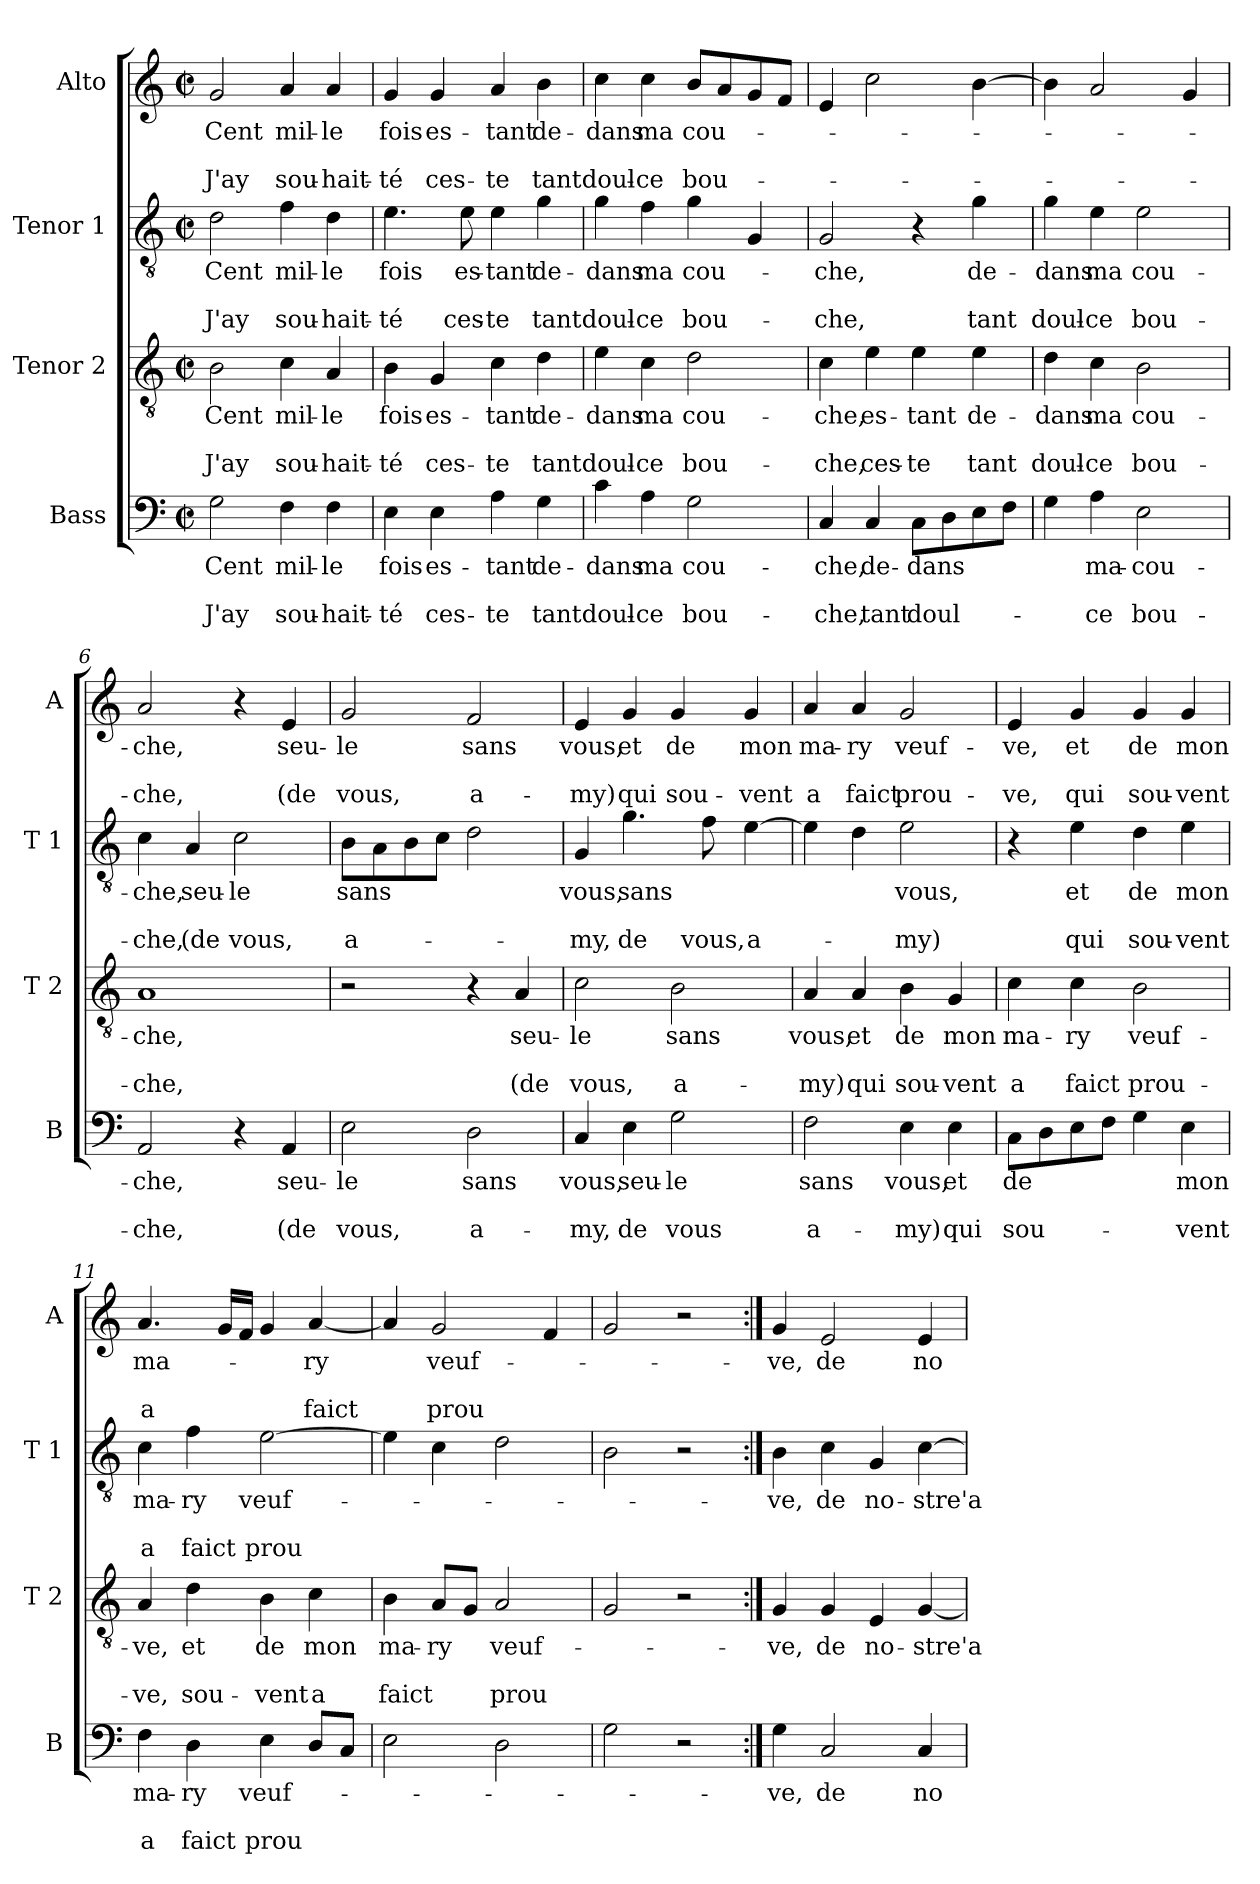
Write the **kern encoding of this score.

**kern	**text	**text	**text	**kern	**text	**text	**text	**kern	**text	**text	**text	**kern	**text	**text	**text
*part4	*part4	*part4	*part4	*part3	*part3	*part3	*part3	*part2	*part2	*part2	*part2	*part1	*part1	*part1	*part1
*staff4	*staff4	*staff4	*staff4	*staff3	*staff3	*staff3	*staff3	*staff2	*staff2	*staff2	*staff2	*staff1	*staff1	*staff1	*staff1
*I"Bass	*	*	*	*I"Tenor 2	*	*	*	*I"Tenor 1	*	*	*	*I"Alto	*	*	*
*I'B	*	*	*	*I'T 2	*	*	*	*I'T 1	*	*	*	*I'A	*	*	*
*clefF4	*	*	*	*clefGv2	*	*	*	*clefGv2	*	*	*	*clefG2	*	*	*
*k[]	*	*	*	*k[]	*	*	*	*k[]	*	*	*	*k[]	*	*	*
*C:	*	*	*	*C:	*	*	*	*C:	*	*	*	*C:	*	*	*
*M2/2	*	*	*	*M2/2	*	*	*	*M2/2	*	*	*	*M2/2	*	*	*
*met(c|)	*	*	*	*met(c|)	*	*	*	*met(c|)	*	*	*	*met(c|)	*	*	*
=1	=1	=1	=1	=1	=1	=1	=1	=1	=1	=1	=1	=1	=1	=1	=1
!	!LO:LY:b	!	!LO:LY:b	!	!LO:LY:b	!	!LO:LY:b	!	!LO:LY:b	!	!LO:LY:b	!	!LO:LY:b	!	!LO:LY:b
2G\	Cent	.	J'ay	2B\	Cent	.	J'ay	2d\	Cent	.	J'ay	2g/	Cent	.	J'ay
!	!LO:LY:b	!	!LO:LY:b	!	!LO:LY:b	!	!LO:LY:b	!	!LO:LY:b	!	!LO:LY:b	!	!LO:LY:b	!	!LO:LY:b
4F\	mil-	.	sou-	4c\	mil-	.	sou-	4f\	mil-	.	sou-	4a/	mil-	.	sou-
!	!LO:LY:b	!	!LO:LY:b	!	!LO:LY:b	!	!LO:LY:b	!	!LO:LY:b	!	!LO:LY:b	!	!LO:LY:b	!	!LO:LY:b
4F\	-le	.	-hait-	4A/	-le	.	-hait-	4d\	-le	.	-hait-	4a/	-le	.	-hait-
=2	=2	=2	=2	=2	=2	=2	=2	=2	=2	=2	=2	=2	=2	=2	=2
!	!LO:LY:b	!	!LO:LY:b	!	!LO:LY:b	!	!LO:LY:b	!	!LO:LY:b	!	!LO:LY:b	!	!LO:LY:b	!	!LO:LY:b
4E\	fois	.	-té	4B\	fois	.	-té	4.e\	fois	.	-té	4g/	fois	.	-té
!	!LO:LY:b	!	!LO:LY:b	!	!LO:LY:b	!	!LO:LY:b	!	!	!	!	!	!LO:LY:b	!	!LO:LY:b
4E\	es-	.	ces-	4G/	es-	.	ces-	.	.	.	.	4g/	es-	.	ces-
!	!	!	!	!	!	!	!	!	!LO:LY:b	!	!LO:LY:b	!	!	!	!
.	.	.	.	.	.	.	.	8e\	es-	.	ces-	.	.	.	.
!	!LO:LY:b	!	!LO:LY:b	!	!LO:LY:b	!	!LO:LY:b	!	!LO:LY:b	!	!LO:LY:b	!	!LO:LY:b	!	!LO:LY:b
4A\	-tant	.	-te	4c\	-tant	.	-te	4e\	-tant	.	-te	4a/	-tant	.	-te
!	!LO:LY:b	!	!LO:LY:b	!	!LO:LY:b	!	!LO:LY:b	!	!LO:LY:b	!	!LO:LY:b	!	!LO:LY:b	!	!LO:LY:b
4G\	de-	.	tant	4d\	de-	.	tant	4g\	de-	.	tant	4b\	de-	.	tant
=3	=3	=3	=3	=3	=3	=3	=3	=3	=3	=3	=3	=3	=3	=3	=3
!	!LO:LY:b	!	!LO:LY:b	!	!LO:LY:b	!	!LO:LY:b	!	!LO:LY:b	!	!LO:LY:b	!	!LO:LY:b	!	!LO:LY:b
4c\	-dans	.	doul-	4e\	-dans	.	doul-	4g\	-dans	.	doul-	4cc\	-dans	.	doul-
!	!LO:LY:b	!	!LO:LY:b	!	!LO:LY:b	!	!LO:LY:b	!	!LO:LY:b	!	!LO:LY:b	!	!LO:LY:b	!	!LO:LY:b
4A\	ma	.	-ce	4c\	ma	.	-ce	4f\	ma	.	-ce	4cc\	ma	.	-ce
!	!LO:LY:b	!	!LO:LY:b	!	!LO:LY:b	!	!LO:LY:b	!	!LO:LY:b	!	!LO:LY:b	!	!LO:LY:b	!	!LO:LY:b
2G\	cou-	.	bou-	2d\	cou-	.	bou-	4g\	cou-	.	bou-	8b/L	cou-	.	bou-
.	.	.	.	.	.	.	.	.	.	.	.	8a/	.	.	.
.	.	.	.	.	.	.	.	4G/	.	.	.	8g/	.	.	.
.	.	.	.	.	.	.	.	.	.	.	.	8f/J	.	.	.
=4	=4	=4	=4	=4	=4	=4	=4	=4	=4	=4	=4	=4	=4	=4	=4
!	!LO:LY:b	!	!LO:LY:b	!	!LO:LY:b	!	!LO:LY:b	!	!LO:LY:b	!	!LO:LY:b	!	!	!	!
4C/	-che,	.	-che,	4c\	-che,	.	-che,	2G/	-che,	.	-che,	4e/	.	.	.
!	!LO:LY:b	!	!LO:LY:b	!	!LO:LY:b	!	!LO:LY:b	!	!	!	!	!	!	!	!
4C/	de-	.	tant	4e\	es-	.	ces-	.	.	.	.	2cc\	.	.	.
!	!LO:LY:b	!	!LO:LY:b	!	!LO:LY:b	!	!LO:LY:b	!	!	!	!	!	!	!	!
8C\L	-dans	.	doul-	4e\	-tant	.	-te	4r	.	.	.	.	.	.	.
8D\	.	.	.	.	.	.	.	.	.	.	.	.	.	.	.
!	!	!	!	!	!LO:LY:b	!	!LO:LY:b	!	!LO:LY:b	!	!LO:LY:b	!	!	!	!
8E\	.	.	.	4e\	de-	.	tant	4g\	de-	.	tant	[4b\	.	.	.
8F\J	.	.	.	.	.	.	.	.	.	.	.	.	.	.	.
=5	=5	=5	=5	=5	=5	=5	=5	=5	=5	=5	=5	=5	=5	=5	=5
!	!	!	!	!	!LO:LY:b	!	!LO:LY:b	!	!LO:LY:b	!	!LO:LY:b	!	!	!	!
4G\	.	.	.	4d\	-dans	.	doul-	4g\	-dans	.	doul-	4b\]	.	.	.
!	!LO:LY:b	!	!LO:LY:b	!	!LO:LY:b	!	!LO:LY:b	!	!LO:LY:b	!	!LO:LY:b	!	!	!	!
4A\	ma-	.	-ce	4c\	ma	.	-ce	4e\	ma	.	-ce	2a/	.	.	.
!	!LO:LY:b	!	!LO:LY:b	!	!LO:LY:b	!	!LO:LY:b	!	!LO:LY:b	!	!LO:LY:b	!	!	!	!
2E\	-cou-	.	bou-	2B\	cou-	.	bou-	2e\	cou-	.	bou-	.	.	.	.
.	.	.	.	.	.	.	.	.	.	.	.	4g/	.	.	.
!!LO:LB:g=z
=6	=6	=6	=6	=6	=6	=6	=6	=6	=6	=6	=6	=6	=6	=6	=6
!	!LO:LY:b	!	!LO:LY:b	!	!LO:LY:b	!	!LO:LY:b	!	!LO:LY:b	!	!LO:LY:b	!	!LO:LY:b	!	!LO:LY:b
2AA/	-che,	.	-che,	1A	-che,	.	-che,	4c\	-che,	.	-che,	2a/	-che,	.	-che,
!	!	!	!	!	!	!	!	!	!LO:LY:b	!	!LO:LY:b	!	!	!	!
.	.	.	.	.	.	.	.	4A/	seu-	.	(de	.	.	.	.
!	!	!	!	!	!	!	!	!	!LO:LY:b	!	!LO:LY:b	!	!	!	!
4r	.	.	.	.	.	.	.	2c\	-le	.	vous,	4r	.	.	.
!	!LO:LY:b	!	!LO:LY:b	!	!	!	!	!	!	!	!	!	!LO:LY:b	!	!LO:LY:b
4AA/	seu-	.	(de	.	.	.	.	.	.	.	.	4e/	seu-	.	(de
=7	=7	=7	=7	=7	=7	=7	=7	=7	=7	=7	=7	=7	=7	=7	=7
!	!LO:LY:b	!	!LO:LY:b	!	!	!	!	!	!LO:LY:b	!	!LO:LY:b	!	!LO:LY:b	!	!LO:LY:b
2E\	-le	.	vous,	2r	.	.	.	8B\L	sans	.	a-	2g/	-le	.	vous,
.	.	.	.	.	.	.	.	8A\	.	.	.	.	.	.	.
.	.	.	.	.	.	.	.	8B\	.	.	.	.	.	.	.
.	.	.	.	.	.	.	.	8c\J	.	.	.	.	.	.	.
!	!LO:LY:b	!	!LO:LY:b	!	!	!	!	!	!	!	!	!	!LO:LY:b	!	!LO:LY:b
2D\	sans	.	a-	4r	.	.	.	2d\	.	.	.	2f/	sans	.	a-
!	!	!	!	!	!LO:LY:b	!	!LO:LY:b	!	!	!	!	!	!	!	!
.	.	.	.	4A/	seu-	.	(de	.	.	.	.	.	.	.	.
=8	=8	=8	=8	=8	=8	=8	=8	=8	=8	=8	=8	=8	=8	=8	=8
!	!LO:LY:b	!	!LO:LY:b	!	!LO:LY:b	!	!LO:LY:b	!	!LO:LY:b	!	!LO:LY:b	!	!LO:LY:b	!	!LO:LY:b
4C/	vous,	.	-my,	2c\	-le	.	vous,	4G/	vous,	.	-my,	4e/	vous,	.	-my)
!	!LO:LY:b	!	!LO:LY:b	!	!	!	!	!	!LO:LY:b	!	!LO:LY:b	!	!LO:LY:b	!	!LO:LY:b
4E\	seu-	.	de	.	.	.	.	4.g\	sans	.	de	4g/	et	.	qui
!	!LO:LY:b	!	!LO:LY:b	!	!LO:LY:b	!	!LO:LY:b	!	!	!	!	!	!LO:LY:b	!	!LO:LY:b
2G\	-le	.	vous	2B\	sans	.	a-	.	.	.	.	4g/	de	.	sou-
!	!	!	!	!	!	!	!	!	!	!	!LO:LY:b	!	!	!	!
.	.	.	.	.	.	.	.	8f\	.	.	vous,	.	.	.	.
!	!	!	!	!	!	!	!	!	!	!	!LO:LY:b	!	!LO:LY:b	!	!LO:LY:b
.	.	.	.	.	.	.	.	[4e\	.	.	a-	4g/	mon	.	-vent
=9	=9	=9	=9	=9	=9	=9	=9	=9	=9	=9	=9	=9	=9	=9	=9
!	!LO:LY:b	!	!LO:LY:b	!	!LO:LY:b	!	!LO:LY:b	!	!	!	!	!	!LO:LY:b	!	!LO:LY:b
2F\	sans	.	a-	4A/	vous,	.	-my)	4e\]	.	.	.	4a/	ma-	.	a
!	!	!	!	!	!LO:LY:b	!	!LO:LY:b	!	!	!	!	!	!LO:LY:b	!	!LO:LY:b
.	.	.	.	4A/	et	.	qui	4d\	.	.	.	4a/	-ry	.	faict
!	!LO:LY:b	!	!LO:LY:b	!	!LO:LY:b	!	!LO:LY:b	!	!LO:LY:b	!	!LO:LY:b	!	!LO:LY:b	!	!LO:LY:b
4E\	vous,	.	-my)	4B\	de	.	sou-	2e\	vous,	.	-my)	2g/	veuf-	.	prou-
!	!LO:LY:b	!	!LO:LY:b	!	!LO:LY:b	!	!LO:LY:b	!	!	!	!	!	!	!	!
4E\	et	.	qui	4G/	mon	.	-vent	.	.	.	.	.	.	.	.
=10	=10	=10	=10	=10	=10	=10	=10	=10	=10	=10	=10	=10	=10	=10	=10
!	!LO:LY:b	!	!LO:LY:b	!	!LO:LY:b	!	!LO:LY:b	!	!	!	!	!	!LO:LY:b	!	!LO:LY:b
8C\L	de	.	sou-	4c\	ma-	.	a	4r	.	.	.	4e/	-ve,	.	-ve,
8D\	.	.	.	.	.	.	.	.	.	.	.	.	.	.	.
!	!	!	!	!	!LO:LY:b	!	!LO:LY:b	!	!LO:LY:b	!	!LO:LY:b	!	!LO:LY:b	!	!LO:LY:b
8E\	.	.	.	4c\	-ry	.	faict	4e\	et	.	qui	4g/	et	.	qui
8F\J	.	.	.	.	.	.	.	.	.	.	.	.	.	.	.
!	!	!	!	!	!LO:LY:b	!	!LO:LY:b	!	!LO:LY:b	!	!LO:LY:b	!	!LO:LY:b	!	!LO:LY:b
4G\	.	.	.	2B\	veuf-	.	prou-	4d\	de	.	sou-	4g/	de	.	sou-
!	!LO:LY:b	!	!LO:LY:b	!	!	!	!	!	!LO:LY:b	!	!LO:LY:b	!	!LO:LY:b	!	!LO:LY:b
4E\	mon	.	-vent	.	.	.	.	4e\	mon	.	-vent	4g/	mon	.	-vent
!!LO:PB:g=z
=11	=11	=11	=11	=11	=11	=11	=11	=11	=11	=11	=11	=11	=11	=11	=11
!	!LO:LY:b	!	!LO:LY:b	!	!LO:LY:b	!	!LO:LY:b	!	!LO:LY:b	!	!LO:LY:b	!	!LO:LY:b	!	!LO:LY:b
4F\	ma-	.	a	4A/	-ve,	.	-ve,	4c\	ma-	.	a	4.a/	ma-	.	a
!	!LO:LY:b	!	!LO:LY:b	!	!LO:LY:b	!	!LO:LY:b	!	!LO:LY:b	!	!LO:LY:b	!	!	!	!
4D\	-ry	.	faict	4d\	et	.	sou-	4f\	-ry	.	faict	.	.	.	.
.	.	.	.	.	.	.	.	.	.	.	.	16g/LL	.	.	.
.	.	.	.	.	.	.	.	.	.	.	.	16f/JJ	.	.	.
!	!LO:LY:b	!	!LO:LY:b	!	!LO:LY:b	!	!LO:LY:b	!	!LO:LY:b	!	!LO:LY:b	!	!	!	!
4E\	veuf-	.	prou	4B\	de	.	-vent	[2e\	veuf-	.	prou	4g/	.	.	.
!	!	!	!	!	!LO:LY:b	!	!LO:LY:b	!	!	!	!	!	!LO:LY:b	!	!LO:LY:b
8D/L	.	.	.	4c\	mon	.	a	.	.	.	.	[4a/	-ry	.	faict
8C/J	.	.	.	.	.	.	.	.	.	.	.	.	.	.	.
=12	=12	=12	=12	=12	=12	=12	=12	=12	=12	=12	=12	=12	=12	=12	=12
!	!	!	!	!	!LO:LY:b	!	!LO:LY:b	!	!	!	!	!	!	!	!
2E\	.	.	.	4B\	ma-	.	faict	4e\]	.	.	.	4a/]	.	.	.
!	!	!	!	!	!LO:LY:b	!	!	!	!	!	!	!	!LO:LY:b	!	!LO:LY:b
.	.	.	.	8A/L	-ry	.	.	4c\	.	.	.	2g/	veuf-	.	prou
.	.	.	.	8G/J	.	.	.	.	.	.	.	.	.	.	.
!	!	!	!	!	!LO:LY:b	!	!LO:LY:b	!	!	!	!	!	!	!	!
2D\	.	.	.	2A/	veuf-	.	prou	2d\	.	.	.	.	.	.	.
.	.	.	.	.	.	.	.	.	.	.	.	4f/	.	.	.
=13	=13	=13	=13	=13	=13	=13	=13	=13	=13	=13	=13	=13	=13	=13	=13
2G\	.	.	.	2G/	.	.	.	2B\	.	.	.	2g/	.	.	.
2r	.	.	.	2r	.	.	.	2r	.	.	.	2r	.	.	.
=14:|!	=14:|!	=14:|!	=14:|!	=14:|!	=14:|!	=14:|!	=14:|!	=14:|!	=14:|!	=14:|!	=14:|!	=14:|!	=14:|!	=14:|!	=14:|!
!	!LO:LY:b	!	!	!	!LO:LY:b	!	!	!	!LO:LY:b	!	!	!	!LO:LY:b	!	!
4G\	ve,	.	.	4G/	ve,	.	.	4B\	ve,	.	.	4g/	ve,	.	.
!	!LO:LY:b	!	!	!	!LO:LY:b	!	!	!	!LO:LY:b	!	!	!	!LO:LY:b	!	!
2C/	de	.	.	4G/	de	.	.	4c\	de	.	.	2e/	de	.	.
!	!	!	!	!	!LO:LY:b	!	!	!	!LO:LY:b	!	!	!	!	!	!
.	.	.	.	4E/	no-	.	.	4G/	no-	.	.	.	.	.	.
!	!LO:LY:b	!	!	!	!LO:LY:b	!	!	!	!LO:LY:b	!	!	!	!LO:LY:b	!	!
4C/	no-	.	.	[4G/	-stre'a-	.	.	[4c\	-stre'a-	.	.	4e/	no-	.	.
=	=	=	=	=	=	=	=	=	=	=	=	=	=	=	=
*-	*-	*-	*-	*-	*-	*-	*-	*-	*-	*-	*-	*-	*-	*-	*-
